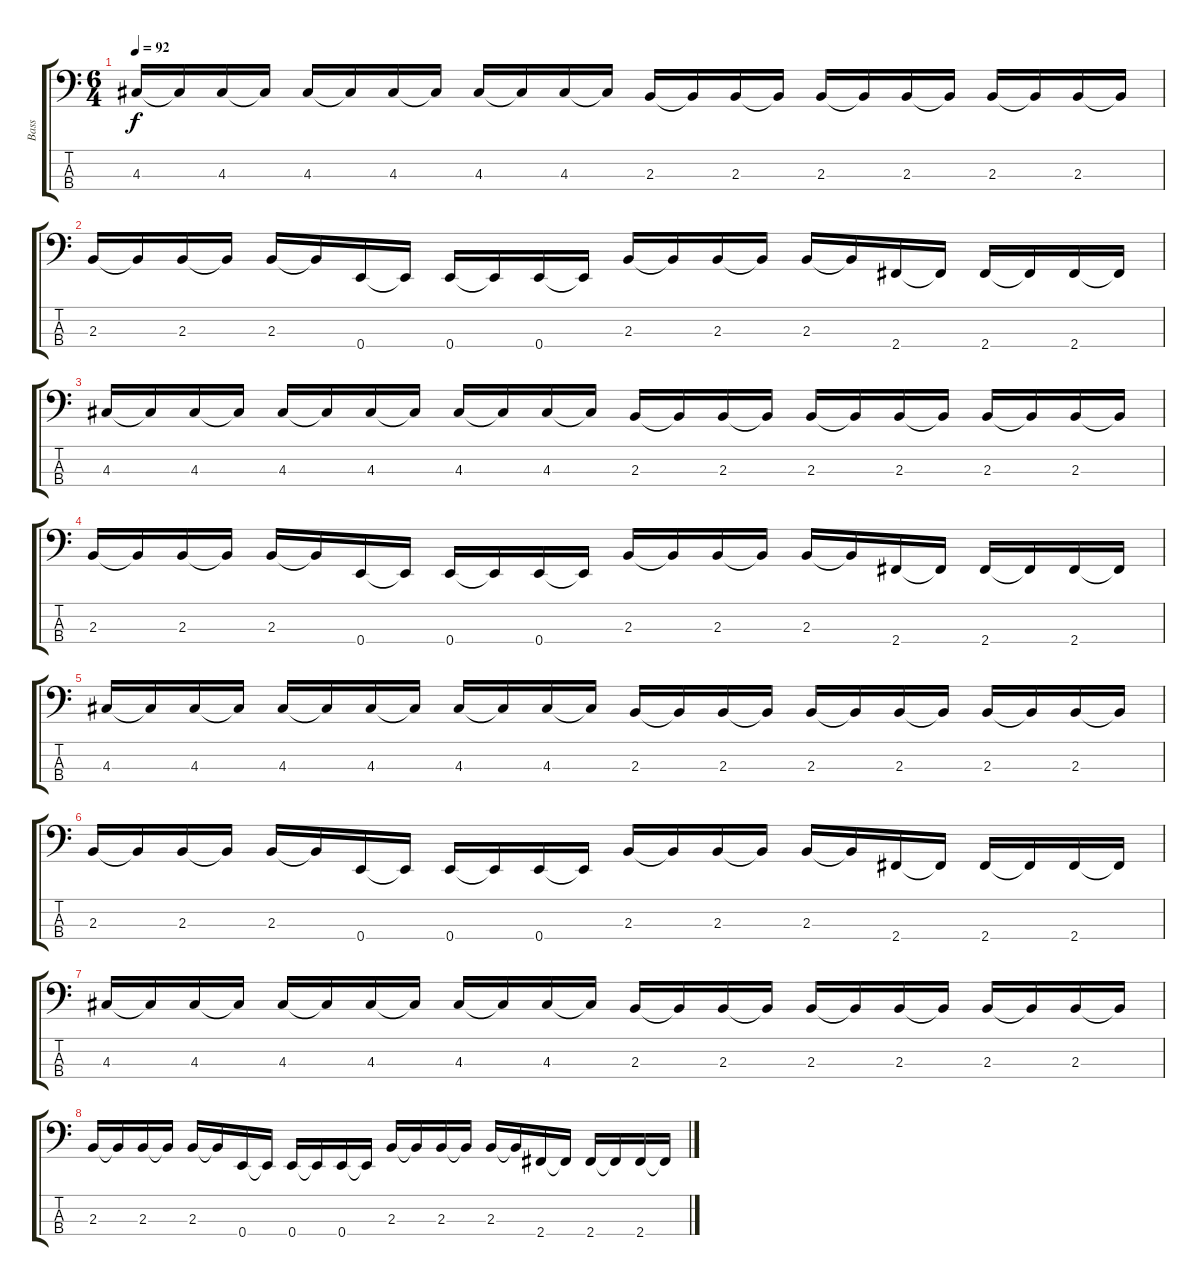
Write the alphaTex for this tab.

\track ("Bass" "Bass") {instrument electricbasspick}
\staff {score tabs}
\tuning (G2 D2 A1 E1) {hide}
\ts (6 4)
\tempo 92
\clef f4
\ks c
4.3.16{dy f instrument electricbasspick} 4.3{t}.16 4.3.16 4.3{t}.16 4.3.16 4.3{t}.16 4.3.16 4.3{t}.16 4.3.16 4.3{t}.16 4.3.16 4.3{t}.16 2.3.16 2.3{t}.16 2.3.16 2.3{t}.16 2.3.16 2.3{t}.16 2.3.16 2.3{t}.16 2.3.16 2.3{t}.16 2.3.16 2.3{t}.16 |
2.3.16 2.3{t}.16 2.3.16 2.3{t}.16 2.3.16 2.3{t}.16 0.4.16 0.4{t}.16 0.4.16 0.4{t}.16 0.4.16 0.4{t}.16 2.3.16 2.3{t}.16 2.3.16 2.3{t}.16 2.3.16 2.3{t}.16 2.4.16 2.4{t}.16 2.4.16 2.4{t}.16 2.4.16 2.4{t}.16 |
4.3.16 4.3{t}.16 4.3.16 4.3{t}.16 4.3.16 4.3{t}.16 4.3.16 4.3{t}.16 4.3.16 4.3{t}.16 4.3.16 4.3{t}.16 2.3.16 2.3{t}.16 2.3.16 2.3{t}.16 2.3.16 2.3{t}.16 2.3.16 2.3{t}.16 2.3.16 2.3{t}.16 2.3.16 2.3{t}.16 |
2.3.16 2.3{t}.16 2.3.16 2.3{t}.16 2.3.16 2.3{t}.16 0.4.16 0.4{t}.16 0.4.16 0.4{t}.16 0.4.16 0.4{t}.16 2.3.16 2.3{t}.16 2.3.16 2.3{t}.16 2.3.16 2.3{t}.16 2.4.16 2.4{t}.16 2.4.16 2.4{t}.16 2.4.16 2.4{t}.16 |
4.3.16 4.3{t}.16 4.3.16 4.3{t}.16 4.3.16 4.3{t}.16 4.3.16 4.3{t}.16 4.3.16 4.3{t}.16 4.3.16 4.3{t}.16 2.3.16 2.3{t}.16 2.3.16 2.3{t}.16 2.3.16 2.3{t}.16 2.3.16 2.3{t}.16 2.3.16 2.3{t}.16 2.3.16 2.3{t}.16 |
2.3.16 2.3{t}.16 2.3.16 2.3{t}.16 2.3.16 2.3{t}.16 0.4.16 0.4{t}.16 0.4.16 0.4{t}.16 0.4.16 0.4{t}.16 2.3.16 2.3{t}.16 2.3.16 2.3{t}.16 2.3.16 2.3{t}.16 2.4.16 2.4{t}.16 2.4.16 2.4{t}.16 2.4.16 2.4{t}.16 |
4.3.16 4.3{t}.16 4.3.16 4.3{t}.16 4.3.16 4.3{t}.16 4.3.16 4.3{t}.16 4.3.16 4.3{t}.16 4.3.16 4.3{t}.16 2.3.16 2.3{t}.16 2.3.16 2.3{t}.16 2.3.16 2.3{t}.16 2.3.16 2.3{t}.16 2.3.16 2.3{t}.16 2.3.16 2.3{t}.16 |
2.3.16 2.3{t}.16 2.3.16 2.3{t}.16 2.3.16 2.3{t}.16 0.4.16 0.4{t}.16 0.4.16 0.4{t}.16 0.4.16 0.4{t}.16 2.3.16 2.3{t}.16 2.3.16 2.3{t}.16 2.3.16 2.3{t}.16 2.4.16 2.4{t}.16 2.4.16 2.4{t}.16 2.4.16 2.4{t}.16
